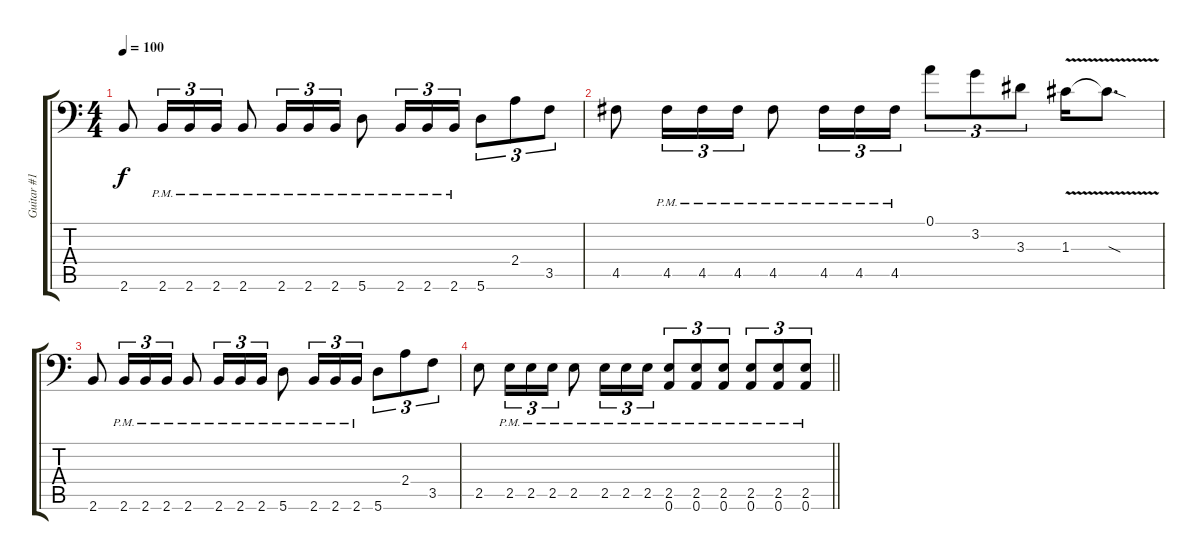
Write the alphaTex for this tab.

\track ("Guitar #1" "Guitar #1") {instrument distortionguitar}
\staff {score tabs}
\tuning (A3 E3 C3 G2 D2 A1) {hide}
\ts (4 4)
\tempo 100
\clef f4
\ks c
2.6.8{dy f} 2.6{pm}.16{tu (3 2)} 2.6{pm}.16{tu (3 2)} 2.6{pm}.16{tu (3 2)} 2.6{pm}.8 2.6{pm}.16{tu (3 2)} 2.6{pm}.16{tu (3 2)} 2.6{pm}.16{tu (3 2)} 5.6{pm}.8 2.6{pm}.16{tu (3 2)} 2.6{pm}.16{tu (3 2)} 2.6{pm}.16{tu (3 2)} 5.6.8{tu (3 2)} 2.4.8{tu (3 2)} 3.5.8{tu (3 2)} |
4.5.8 4.5{pm}.16{tu (3 2)} 4.5{pm}.16{tu (3 2)} 4.5{pm}.16{tu (3 2)} 4.5{pm}.8 4.5{pm}.16{tu (3 2)} 4.5{pm}.16{tu (3 2)} 4.5{pm}.16{tu (3 2)} 0.1.8{tu (3 2)} 3.2.8{tu (3 2)} 3.3.8{tu (3 2)} 1.3{v}.16 1.3{v sod t}.8{d} |
2.6.8 2.6{pm}.16{tu (3 2)} 2.6{pm}.16{tu (3 2)} 2.6{pm}.16{tu (3 2)} 2.6{pm}.8 2.6{pm}.16{tu (3 2)} 2.6{pm}.16{tu (3 2)} 2.6{pm}.16{tu (3 2)} 5.6{pm}.8 2.6{pm}.16{tu (3 2)} 2.6{pm}.16{tu (3 2)} 2.6{pm}.16{tu (3 2)} 5.6.8{tu (3 2)} 2.4.8{tu (3 2)} 3.5.8{tu (3 2)} |
\barLineRight lightlight
2.5.8 2.5{pm}.16{tu (3 2)} 2.5{pm}.16{tu (3 2)} 2.5{pm}.16{tu (3 2)} 2.5{pm}.8 2.5{pm}.16{tu (3 2)} 2.5{pm}.16{tu (3 2)} 2.5{pm}.16{tu (3 2)} (2.5{pm} 0.6{pm}).8{tu (3 2)} (2.5{pm} 0.6{pm}).8{tu (3 2)} (2.5{pm} 0.6{pm}).8{tu (3 2)} (2.5{pm} 0.6{pm}).8{tu (3 2)} (2.5{pm} 0.6{pm}).8{tu (3 2)} (2.5{pm} 0.6{pm}).8{tu (3 2)}
